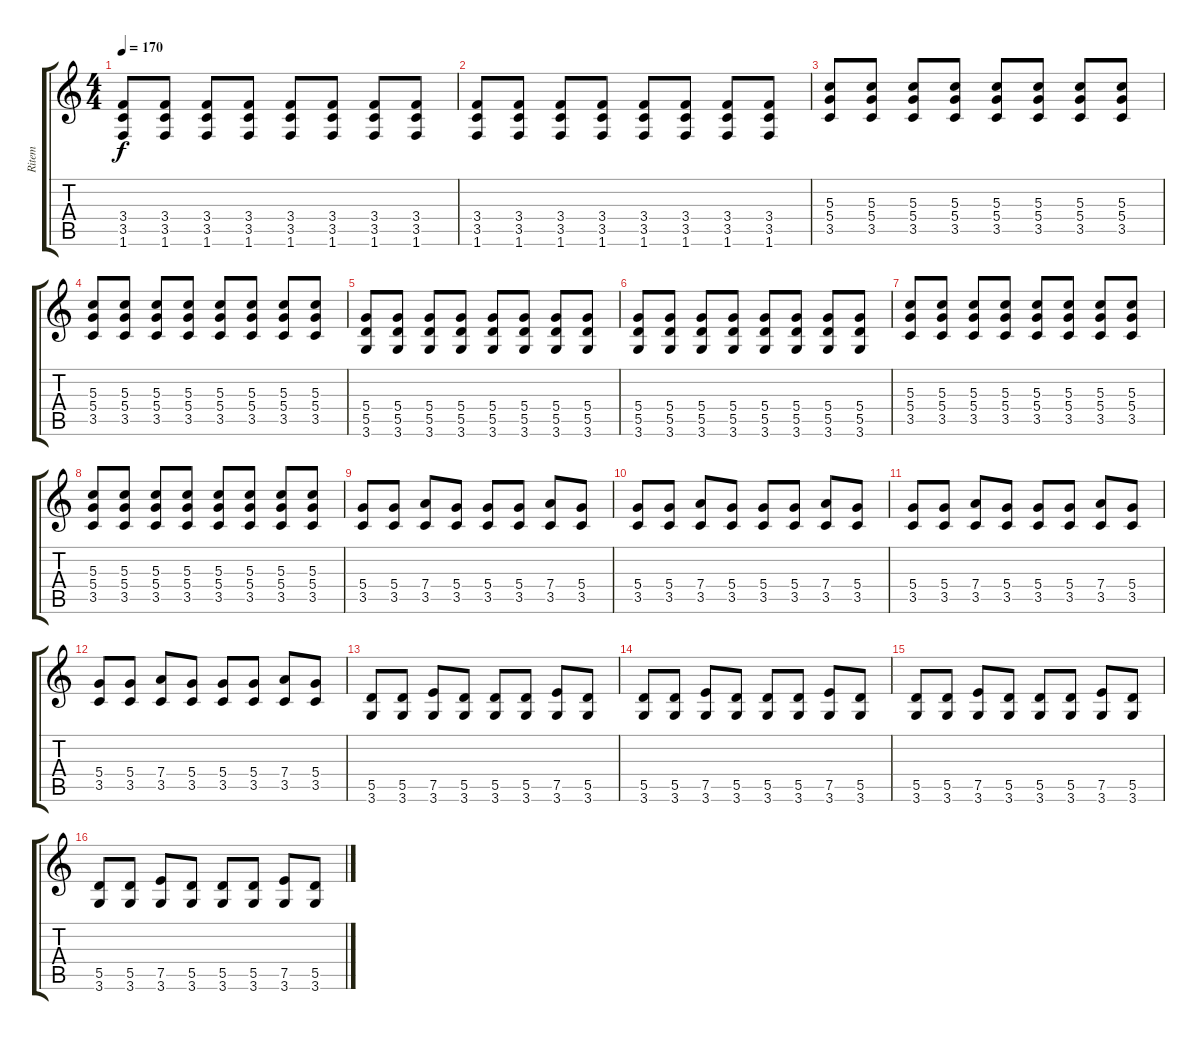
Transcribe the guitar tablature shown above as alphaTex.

\track ("Ritem" "Ritem") {instrument overdrivenguitar}
\staff {score tabs}
\tuning (E4 B3 G3 D3 A2 E2) {hide}
\ts (4 4)
\tempo 170
\clef g2
\ks c
(3.4 3.5 1.6).8{dy f} (3.4 3.5 1.6).8 (3.4 3.5 1.6).8 (3.4 3.5 1.6).8 (3.4 3.5 1.6).8 (3.4 3.5 1.6).8 (3.4 3.5 1.6).8 (3.4 3.5 1.6).8 |
(3.4 3.5 1.6).8 (3.4 3.5 1.6).8 (3.4 3.5 1.6).8 (3.4 3.5 1.6).8 (3.4 3.5 1.6).8 (3.4 3.5 1.6).8 (3.4 3.5 1.6).8 (3.4 3.5 1.6).8 |
(5.3 5.4 3.5).8 (5.3 5.4 3.5).8 (5.3 5.4 3.5).8 (5.3 5.4 3.5).8 (5.3 5.4 3.5).8 (5.3 5.4 3.5).8 (5.3 5.4 3.5).8 (5.3 5.4 3.5).8 |
(5.3 5.4 3.5).8 (5.3 5.4 3.5).8 (5.3 5.4 3.5).8 (5.3 5.4 3.5).8 (5.3 5.4 3.5).8 (5.3 5.4 3.5).8 (5.3 5.4 3.5).8 (5.3 5.4 3.5).8 |
(5.4 5.5 3.6).8 (5.4 5.5 3.6).8 (5.4 5.5 3.6).8 (5.4 5.5 3.6).8 (5.4 5.5 3.6).8 (5.4 5.5 3.6).8 (5.4 5.5 3.6).8 (5.4 5.5 3.6).8 |
(5.4 5.5 3.6).8 (5.4 5.5 3.6).8 (5.4 5.5 3.6).8 (5.4 5.5 3.6).8 (5.4 5.5 3.6).8 (5.4 5.5 3.6).8 (5.4 5.5 3.6).8 (5.4 5.5 3.6).8 |
(5.3 5.4 3.5).8 (5.3 5.4 3.5).8 (5.3 5.4 3.5).8 (5.3 5.4 3.5).8 (5.3 5.4 3.5).8 (5.3 5.4 3.5).8 (5.3 5.4 3.5).8 (5.3 5.4 3.5).8 |
(5.3 5.4 3.5).8 (5.3 5.4 3.5).8 (5.3 5.4 3.5).8 (5.3 5.4 3.5).8 (5.3 5.4 3.5).8 (5.3 5.4 3.5).8 (5.3 5.4 3.5).8 (5.3 5.4 3.5).8 |
(5.4 3.5).8 (5.4 3.5).8 (7.4 3.5).8 (5.4 3.5).8 (5.4 3.5).8 (5.4 3.5).8 (7.4 3.5).8 (5.4 3.5).8 |
(5.4 3.5).8 (5.4 3.5).8 (7.4 3.5).8 (5.4 3.5).8 (5.4 3.5).8 (5.4 3.5).8 (7.4 3.5).8 (5.4 3.5).8 |
(5.4 3.5).8 (5.4 3.5).8 (7.4 3.5).8 (5.4 3.5).8 (5.4 3.5).8 (5.4 3.5).8 (7.4 3.5).8 (5.4 3.5).8 |
(5.4 3.5).8 (5.4 3.5).8 (7.4 3.5).8 (5.4 3.5).8 (5.4 3.5).8 (5.4 3.5).8 (7.4 3.5).8 (5.4 3.5).8 |
(5.5 3.6).8 (5.5 3.6).8 (7.5 3.6).8 (5.5 3.6).8 (5.5 3.6).8 (5.5 3.6).8 (7.5 3.6).8 (5.5 3.6).8 |
(5.5 3.6).8 (5.5 3.6).8 (7.5 3.6).8 (5.5 3.6).8 (5.5 3.6).8 (5.5 3.6).8 (7.5 3.6).8 (5.5 3.6).8 |
(5.5 3.6).8 (5.5 3.6).8 (7.5 3.6).8 (5.5 3.6).8 (5.5 3.6).8 (5.5 3.6).8 (7.5 3.6).8 (5.5 3.6).8 |
(5.5 3.6).8 (5.5 3.6).8 (7.5 3.6).8 (5.5 3.6).8 (5.5 3.6).8 (5.5 3.6).8 (7.5 3.6).8 (5.5 3.6).8
